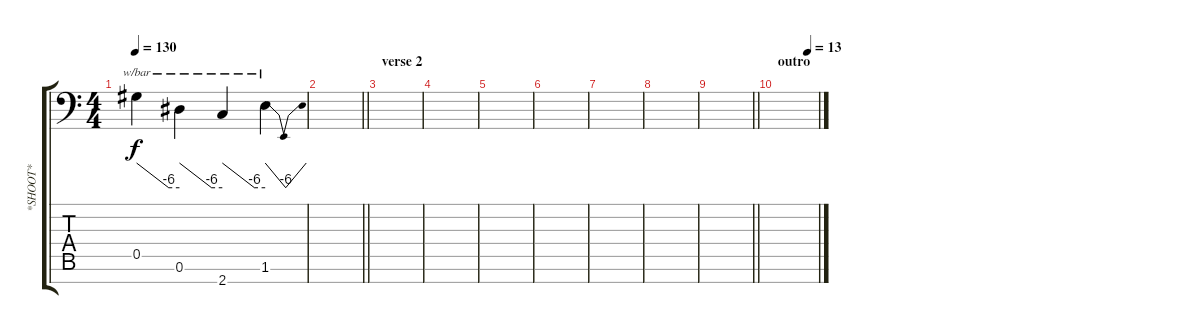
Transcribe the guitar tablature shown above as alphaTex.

\track ("*SHOOT*" "*SHOOT*") {instrument overdrivenguitar}
\staff {score tabs}
\tuning (Eb4 Bb3 Gb3 Db3 Ab2 Eb2 Bb1) {hide}
\ts (4 4)
\tempo 130
\clef f4
\ks c
0.5.4{tbe (custom default 0 0 45 -24 60 -24) dy f} 0.6.4{tbe (custom default 0 0 45 -24 60 -24)} 2.7.4{tbe (custom default 0 0 45 -24 60 -24)} 1.6.4{tbe (dip default 0 0 30 -24 60 0)} |
\barLineRight lightlight
|
\section ("" "verse 2")
|
|
|
|
|
|
\barLineRight lightlight
|
\section ("" "outro")
\tempo (13 0.75)
